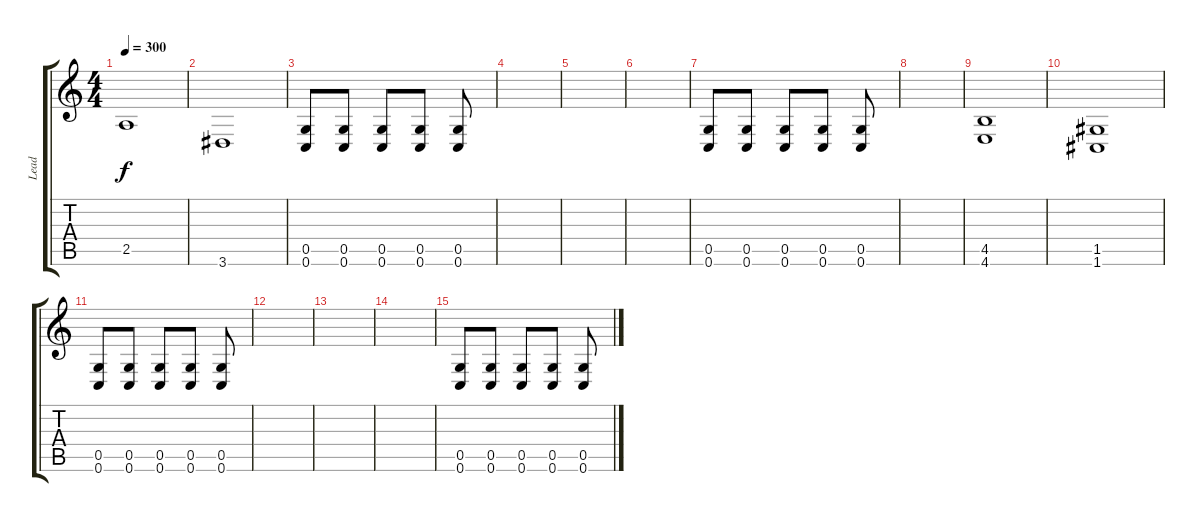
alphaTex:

\track ("Lead" "Lead") {instrument overdrivenguitar}
\staff {score tabs}
\tuning (D4 A3 F3 C3 G2 C2) {hide}
\ts (4 4)
\tempo 300
\clef g2
\ks c
2.5.1{dy f} |
3.6.1 |
(0.5 0.6).8 (0.5 0.6).8 (0.5 0.6).8 (0.5 0.6).8 (0.5 0.6).8 |
|
|
|
(0.5 0.6).8 (0.5 0.6).8 (0.5 0.6).8 (0.5 0.6).8 (0.5 0.6).8 |
|
(4.5 4.6).1 |
(1.5 1.6).1 |
(0.5 0.6).8 (0.5 0.6).8 (0.5 0.6).8 (0.5 0.6).8 (0.5 0.6).8 |
|
|
|
(0.5 0.6).8 (0.5 0.6).8 (0.5 0.6).8 (0.5 0.6).8 (0.5 0.6).8
